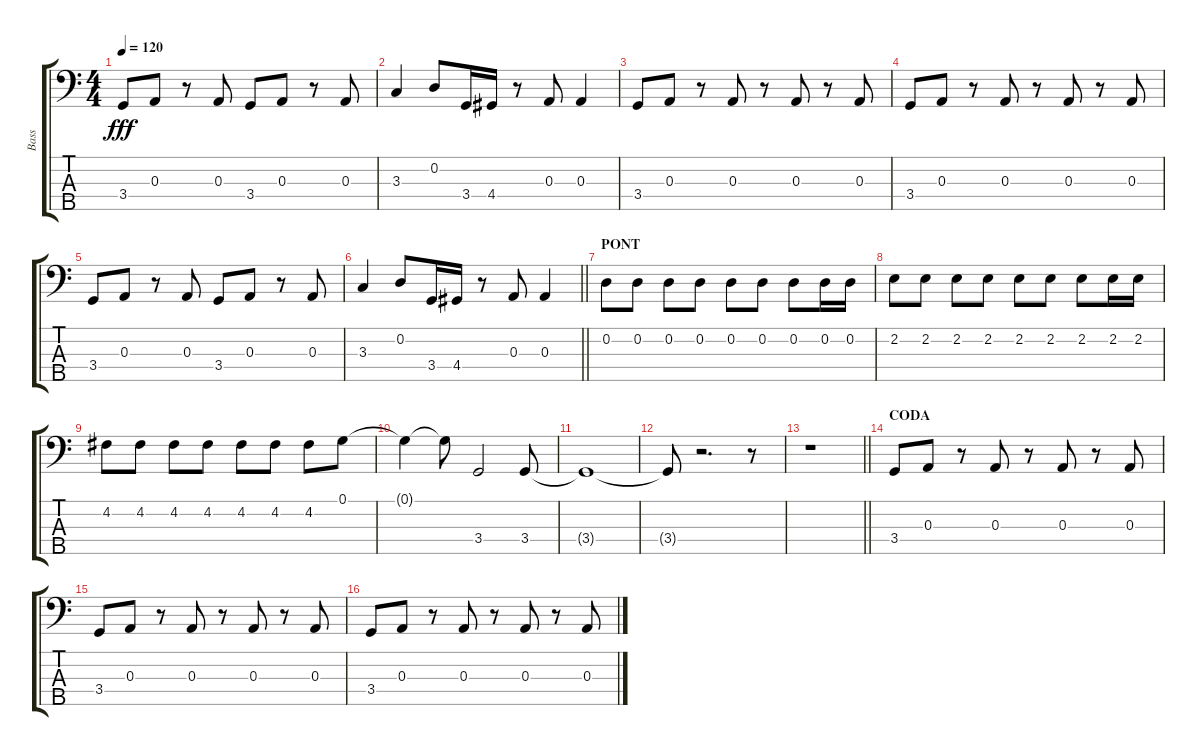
\track ("Bass" "Bass") {instrument electricbassfinger}
\staff {score tabs}
\tuning (G2 D2 A1 E1 B0) {hide}
\ts (4 4)
\tempo 120
\clef f4
\ks c
3.4.8{dy fff} 0.3.8 r.8 0.3.8 3.4.8 0.3.8 r.8 0.3.8 |
3.3.4 0.2.8 3.4.16 4.4.16 r.8 0.3.8 0.3.4 |
3.4.8 0.3.8 r.8 0.3.8 r.8 0.3.8 r.8 0.3.8 |
3.4.8 0.3.8 r.8 0.3.8 r.8 0.3.8 r.8 0.3.8 |
3.4.8 0.3.8 r.8 0.3.8 3.4.8 0.3.8 r.8 0.3.8 |
\barLineRight lightlight
3.3.4 0.2.8 3.4.16 4.4.16 r.8 0.3.8 0.3.4 |
\section ("" "PONT")
0.2.8 0.2.8 0.2.8 0.2.8 0.2.8 0.2.8 0.2.8 0.2.16 0.2.16 |
2.2.8 2.2.8 2.2.8 2.2.8 2.2.8 2.2.8 2.2.8 2.2.16 2.2.16 |
4.2.8 4.2.8 4.2.8 4.2.8 4.2.8 4.2.8 4.2.8 0.1.8 |
0.1{t}.4 0.1{t}.8 3.4.2 3.4.8 |
3.4{t}.1 |
3.4{t}.8 r.2{d} r.8 |
\barLineRight lightlight
r.1 |
\section ("" "CODA")
3.4.8 0.3.8 r.8 0.3.8 r.8 0.3.8 r.8 0.3.8 |
3.4.8 0.3.8 r.8 0.3.8 r.8 0.3.8 r.8 0.3.8 |
3.4.8 0.3.8 r.8 0.3.8 r.8 0.3.8 r.8 0.3.8
